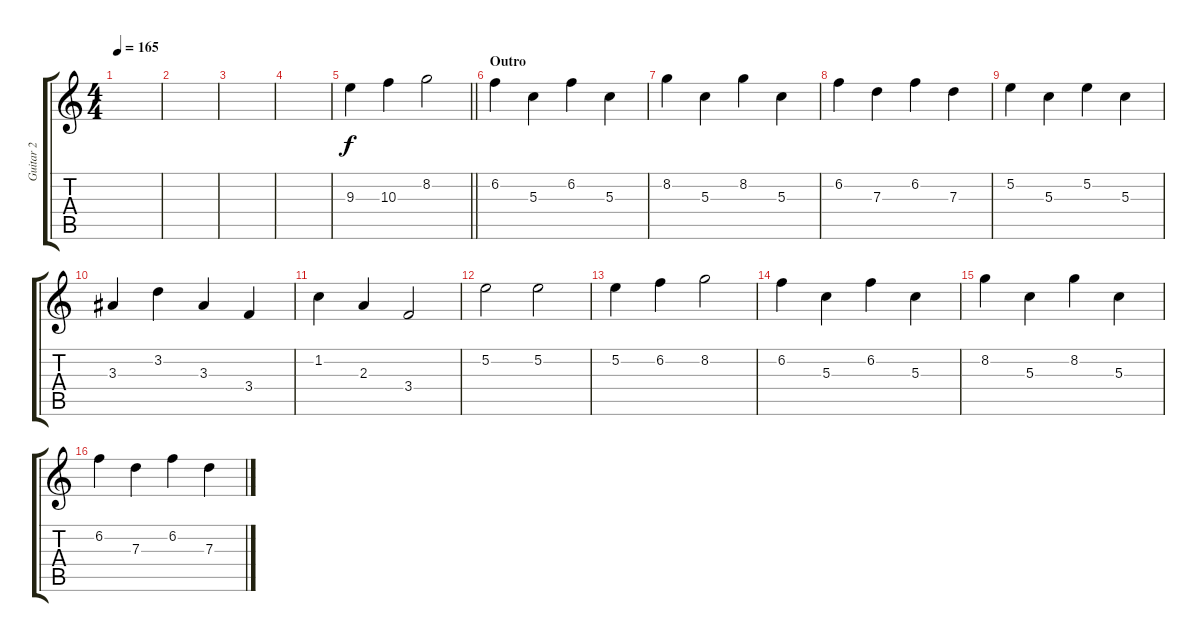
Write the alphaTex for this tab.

\track ("Guitar 2" "Guitar 2") {instrument acousticguitarsteel}
\staff {score tabs}
\tuning (E4 B3 G3 D3 A2 E2) {hide}
\ts (4 4)
\tempo 165
\clef g2
\ks c
|
|
|
|
\barLineRight lightlight
9.3.4 10.3.4 8.2.2 |
\section ("" "Outro")
6.2.4 5.3.4 6.2.4 5.3.4 |
8.2.4 5.3.4 8.2.4 5.3.4 |
6.2.4 7.3.4 6.2.4 7.3.4 |
5.2.4 5.3.4 5.2.4 5.3.4 |
3.3.4 3.2.4 3.3.4 3.4.4 |
1.2.4 2.3.4 3.4.2 |
5.2.2 5.2.2 |
5.2.4 6.2.4 8.2.2 |
6.2.4 5.3.4 6.2.4 5.3.4 |
8.2.4 5.3.4 8.2.4 5.3.4 |
6.2.4 7.3.4 6.2.4 7.3.4
